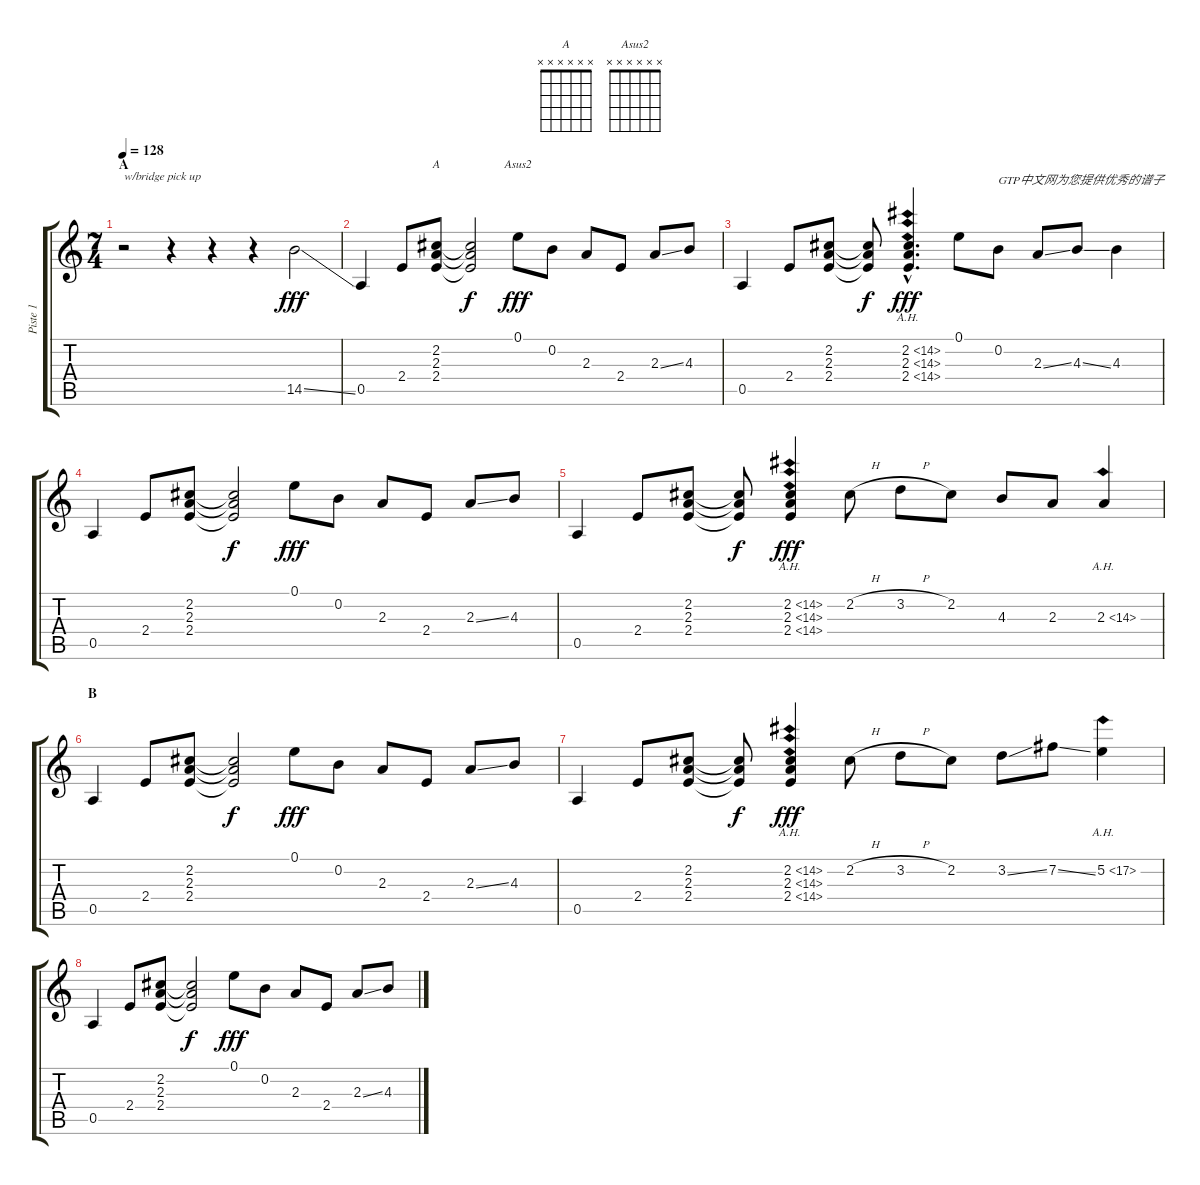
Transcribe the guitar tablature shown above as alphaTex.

\track ("Piste 1" "Piste 1") {instrument distortionguitar}
\staff {score tabs}
\tuning (E4 B3 G3 D3 A2 E2) {hide}
\chord ("A" x x x x x x)
\chord ("Asus2" x x x x x x)
\ts (7 4)
\section ("" "A")
\tempo 128
\clef g2
\ks c
r.2{txt "w/bridge pick up" dy fff instrument distortionguitar} r.4 r.4 r.4 14.5{ss}.2 |
0.5.4 2.4.8 (2.2 2.3 2.4).8{ch "A"} (2.2{t} 2.3{t} 2.4{t}).2{dy f} 0.1.8{ch "Asus2" dy fff} 0.2.8 2.3.8 2.4.8 2.3{ss}.8 4.3.8 |
0.5.4 2.4.8 (2.2 2.3 2.4).8 (2.2{t} 2.3{t} 2.4{t}).8{dy f} (2.2{ah 12 hac} 2.3{ah 12 hac} 2.4{ah 12 hac}).4{d dy fff} 0.1.8 0.2.8{txt "GTP中文网为您提供优秀的谱子"} 2.3{ss}.8 4.3{ss}.8 4.3.4 |
0.5.4 2.4.8 (2.2 2.3 2.4).8 (2.2{t} 2.3{t} 2.4{t}).2{dy f} 0.1.8{dy fff} 0.2.8 2.3.8 2.4.8 2.3{ss}.8 4.3.8 |
0.5.4 2.4.8 (2.2 2.3 2.4).8 (2.2{t} 2.3{t} 2.4{t}).8{dy f} (2.2{ah 12} 2.3{ah 12} 2.4{ah 12}).4{dy fff} 2.2{h}.8 3.2{h}.8 2.2.8 4.3.8 2.3.8 2.3{ah 12}.4 |
\section ("" "B")
0.5.4 2.4.8 (2.2 2.3 2.4).8 (2.2{t} 2.3{t} 2.4{t}).2{dy f} 0.1.8{dy fff} 0.2.8 2.3.8 2.4.8 2.3{ss}.8 4.3.8 |
0.5.4 2.4.8 (2.2 2.3 2.4).8 (2.2{t} 2.3{t} 2.4{t}).8{dy f} (2.2{ah 12} 2.3{ah 12} 2.4{ah 12}).4{dy fff} 2.2{h}.8 3.2{h}.8 2.2.8 3.2{ss}.8 7.2{ss}.8 5.2{ah 12}.4 |
0.5.4 2.4.8 (2.2 2.3 2.4).8 (2.2{t} 2.3{t} 2.4{t}).2{dy f} 0.1.8{dy fff} 0.2.8 2.3.8 2.4.8 2.3{ss}.8 4.3.8
